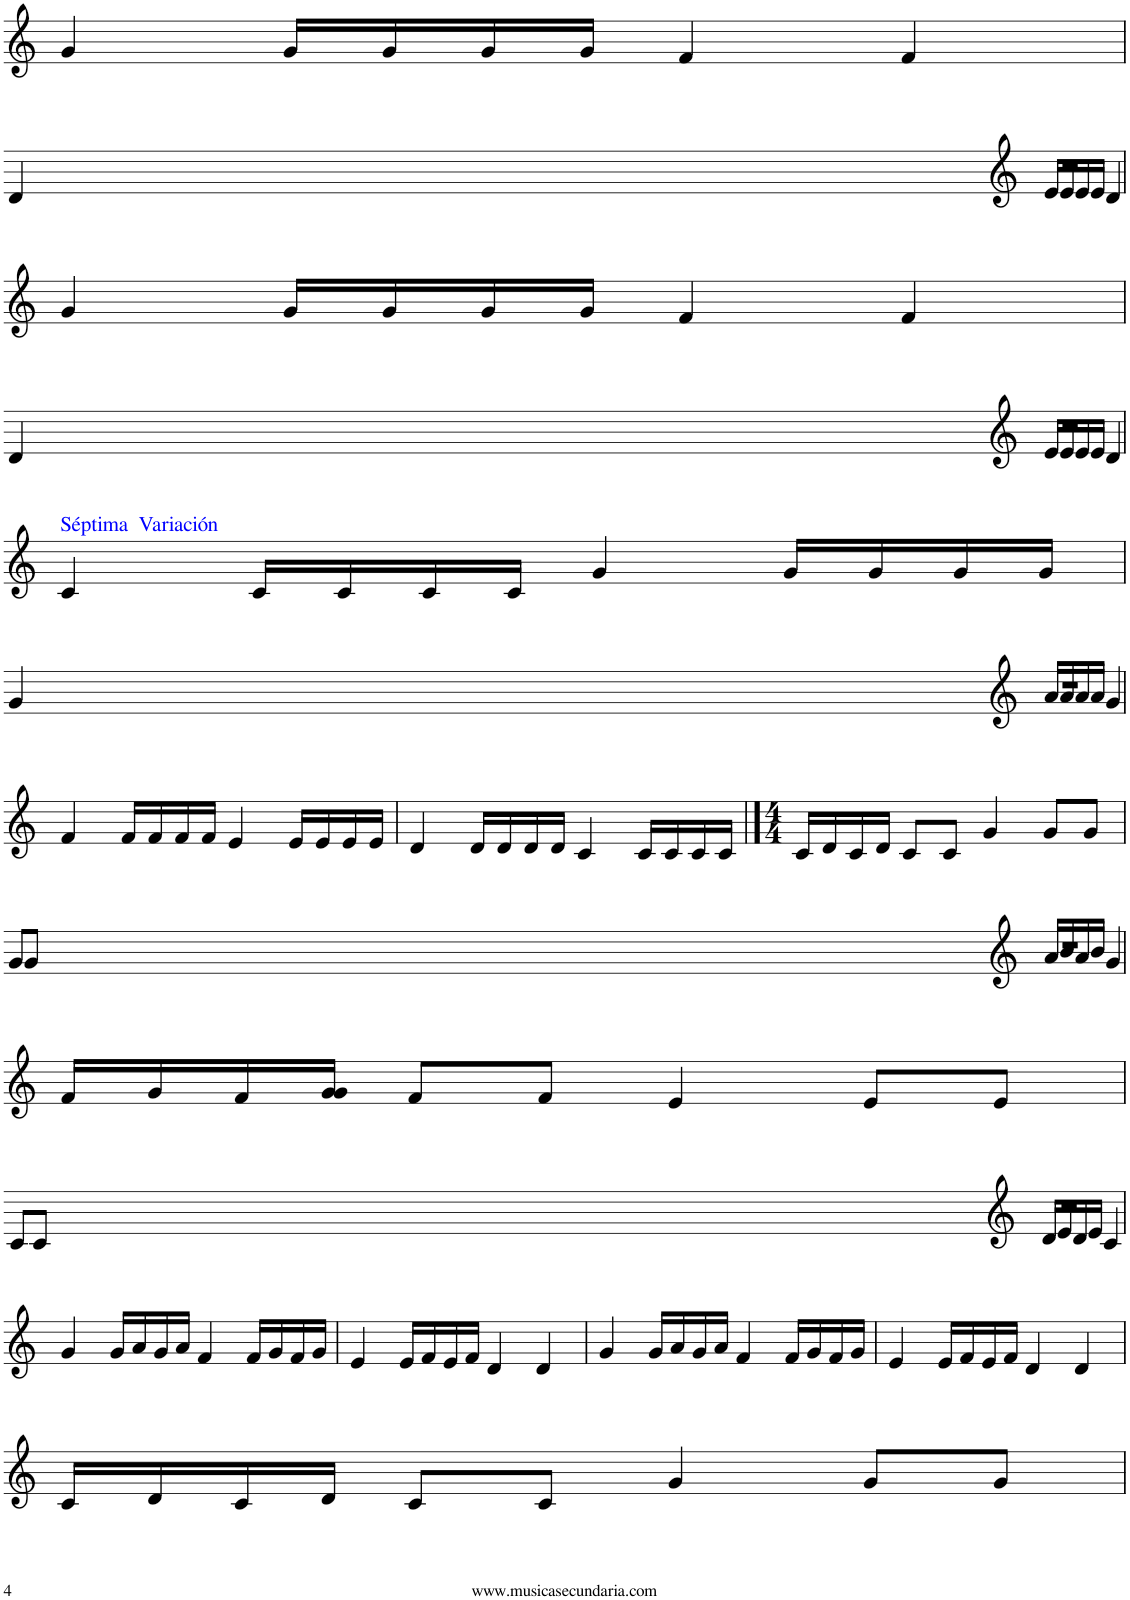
**kern
*part1
*staff1
*I"Flauta
*I'Fl
!!LO:PB:g=z
*clefG2
*k[]
*M4/4
=65
4g/
16g/LL
16g/
16g/
16g/JJ
4f/
4f/
!!LO:LB:g=z
=66
4d/
1%48ryy
1r
16e/LL
16e/
16e/
16e/JJ
4d/
!!LO:LB:g=z
=67
4g/
16g/LL
16g/
16g/
16g/JJ
4f/
4f/
!!LO:LB:g=z
=68
4d/
1%56ryy
1r
16e/LL
16e/
16e/
16e/JJ
4d/
!!LO:LB:g=z
=69
!LO:TX:a:color=#0000FF:t=Séptima  Variación
4c/
16c/LL
16c/
16c/
16c/JJ
4g/
16g/LL
16g/
16g/
16g/JJ
!!LO:LB:g=z
=70
4g/
1%56ryy
1r
16a/LL
16a/
16a/
16a/JJ
4g/
!!LO:LB:g=z
=71
4f/
16f/LL
16f/
16f/
16f/JJ
4e/
16e/LL
16e/
16e/
16e/JJ
=72
4d/
16d/LL
16d/
16d/
16d/JJ
4c/
16c/LL
16c/
16c/
16c/JJ
==73
*M4/4
16c/LL
16d/
16c/
16d/JJ
8c/L
8c/J
4g/
8g/L
8g/J
!!LO:LB:g=z
=74
8g/L
8g/J
1%60ryy
1r
16a/LL
16b/
16a/
16b/JJ
4g/
!!LO:LB:g=z
=75
16f/LL
16g/
16f/
16g/ 16g/JJ
8f/L
8f/J
4e/
8e/L
8e/J
!!LO:LB:g=z
=76
8c/L
8c/J
1%64ryy
1r
16d/LL
16e/
16d/
16e/JJ
4c/
!!LO:LB:g=z
=77
4g/
16g/LL
16a/
16g/
16a/JJ
4f/
16f/LL
16g/
16f/
16g/JJ
=78
4e/
16e/LL
16f/
16e/
16f/JJ
4d/
4d/
=79
4g/
16g/LL
16a/
16g/
16a/JJ
4f/
16f/LL
16g/
16f/
16g/JJ
=80
4e/
16e/LL
16f/
16e/
16f/JJ
4d/
4d/
!!LO:LB:g=z
=81
16c/LL
16d/
16c/
16d/JJ
8c/L
8c/J
4g/
8g/L
8g/J
=
*-
